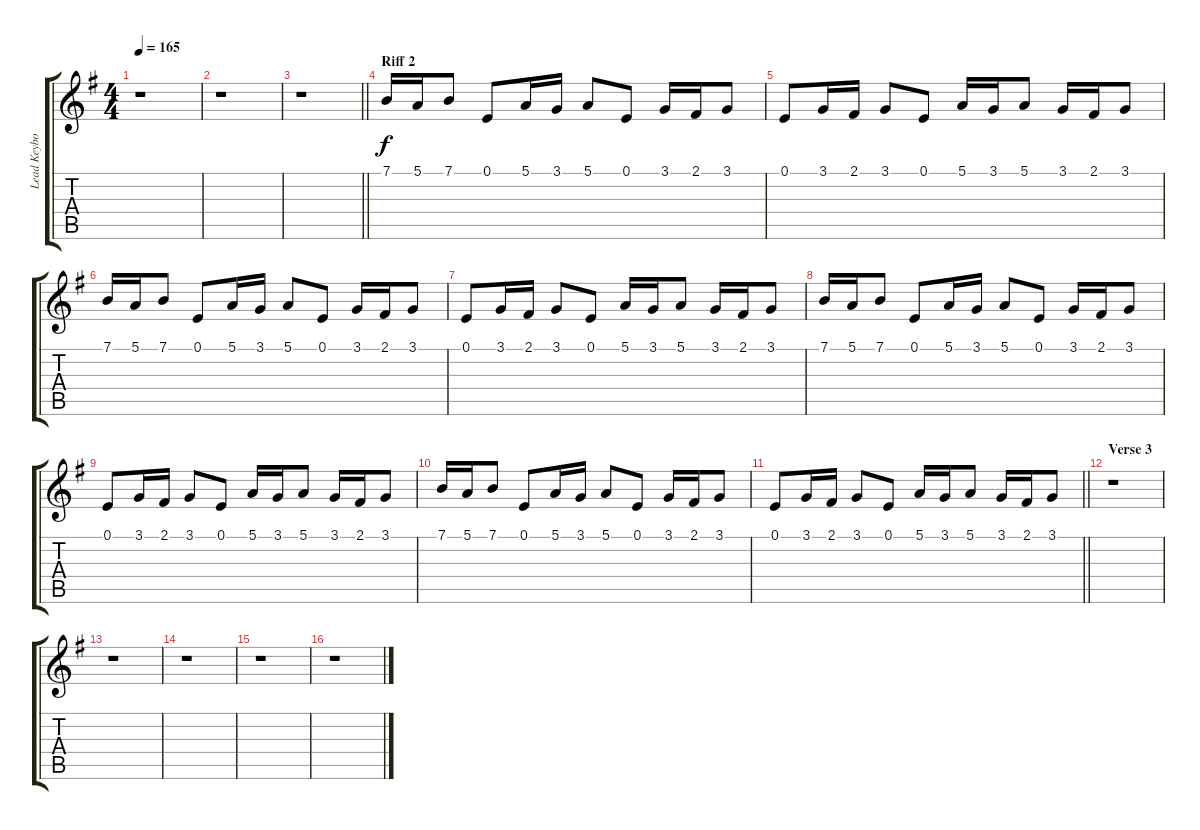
\track ("Lead Keyboard 2: Juha Mäenpää" "Lead Keybo") {instrument pad3polysynth}
\staff {score tabs}
\tuning (E4 B3 G3 D3 A2 E2) {hide}
\ts (4 4)
\tempo 165
\clef g2
\ks eminor
r.1{dy f} |
r.1 |
\barLineRight lightlight
r.1 |
\section ("" "Riff 2")
7.1.16 5.1.16 7.1.8 0.1.8 5.1.16 3.1.16 5.1.8 0.1.8 3.1.16 2.1.16 3.1.8 |
0.1.8 3.1.16 2.1.16 3.1.8 0.1.8 5.1.16 3.1.16 5.1.8 3.1.16 2.1.16 3.1.8 |
7.1.16 5.1.16 7.1.8 0.1.8 5.1.16 3.1.16 5.1.8 0.1.8 3.1.16 2.1.16 3.1.8 |
0.1.8 3.1.16 2.1.16 3.1.8 0.1.8 5.1.16 3.1.16 5.1.8 3.1.16 2.1.16 3.1.8 |
7.1.16 5.1.16 7.1.8 0.1.8 5.1.16 3.1.16 5.1.8 0.1.8 3.1.16 2.1.16 3.1.8 |
0.1.8 3.1.16 2.1.16 3.1.8 0.1.8 5.1.16 3.1.16 5.1.8 3.1.16 2.1.16 3.1.8 |
7.1.16 5.1.16 7.1.8 0.1.8 5.1.16 3.1.16 5.1.8 0.1.8 3.1.16 2.1.16 3.1.8 |
\barLineRight lightlight
0.1.8 3.1.16 2.1.16 3.1.8 0.1.8 5.1.16 3.1.16 5.1.8 3.1.16 2.1.16 3.1.8 |
\section ("" "Verse 3")
r.1 |
r.1 |
r.1 |
r.1 |
r.1
